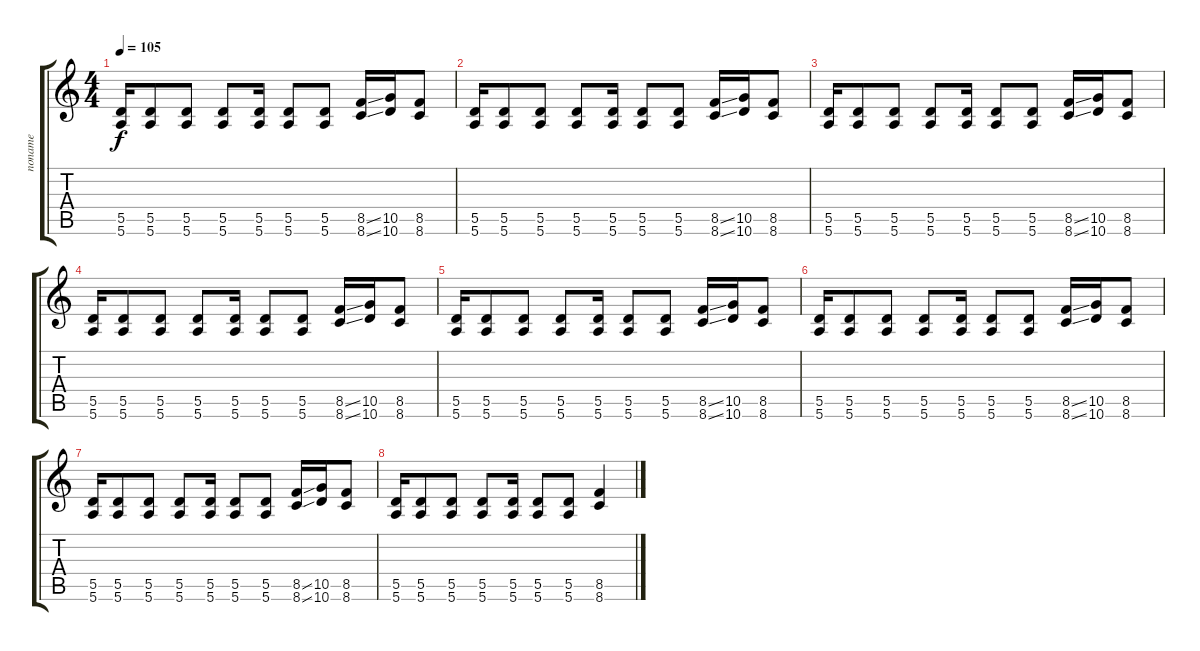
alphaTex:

\track ("noname" "noname") {instrument distortionguitar}
\staff {score tabs}
\tuning (E4 B3 G3 D3 A2 E2) {hide}
\ts (4 4)
\tempo 105
\clef g2
\ks c
(5.5 5.6).16{dy f} (5.5 5.6).8 (5.5 5.6).8 (5.5 5.6).8 (5.5 5.6).16 (5.5 5.6).8 (5.5 5.6).8 (8.5{ss} 8.6{ss}).16 (10.5 10.6).16 (8.5 8.6).8 |
(5.5 5.6).16 (5.5 5.6).8 (5.5 5.6).8 (5.5 5.6).8 (5.5 5.6).16 (5.5 5.6).8 (5.5 5.6).8 (8.5{ss} 8.6{ss}).16 (10.5 10.6).16 (8.5 8.6).8 |
(5.5 5.6).16 (5.5 5.6).8 (5.5 5.6).8 (5.5 5.6).8 (5.5 5.6).16 (5.5 5.6).8 (5.5 5.6).8 (8.5{ss} 8.6{ss}).16 (10.5 10.6).16 (8.5 8.6).8 |
(5.5 5.6).16 (5.5 5.6).8 (5.5 5.6).8 (5.5 5.6).8 (5.5 5.6).16 (5.5 5.6).8 (5.5 5.6).8 (8.5{ss} 8.6{ss}).16 (10.5 10.6).16 (8.5 8.6).8 |
(5.5 5.6).16 (5.5 5.6).8 (5.5 5.6).8 (5.5 5.6).8 (5.5 5.6).16 (5.5 5.6).8 (5.5 5.6).8 (8.5{ss} 8.6{ss}).16 (10.5 10.6).16 (8.5 8.6).8 |
(5.5 5.6).16 (5.5 5.6).8 (5.5 5.6).8 (5.5 5.6).8 (5.5 5.6).16 (5.5 5.6).8 (5.5 5.6).8 (8.5{ss} 8.6{ss}).16 (10.5 10.6).16 (8.5 8.6).8 |
(5.5 5.6).16 (5.5 5.6).8 (5.5 5.6).8 (5.5 5.6).8 (5.5 5.6).16 (5.5 5.6).8 (5.5 5.6).8 (8.5{ss} 8.6{ss}).16 (10.5 10.6).16 (8.5 8.6).8 |
(5.5 5.6).16 (5.5 5.6).8 (5.5 5.6).8 (5.5 5.6).8 (5.5 5.6).16 (5.5 5.6).8 (5.5 5.6).8 (8.5 8.6).4
